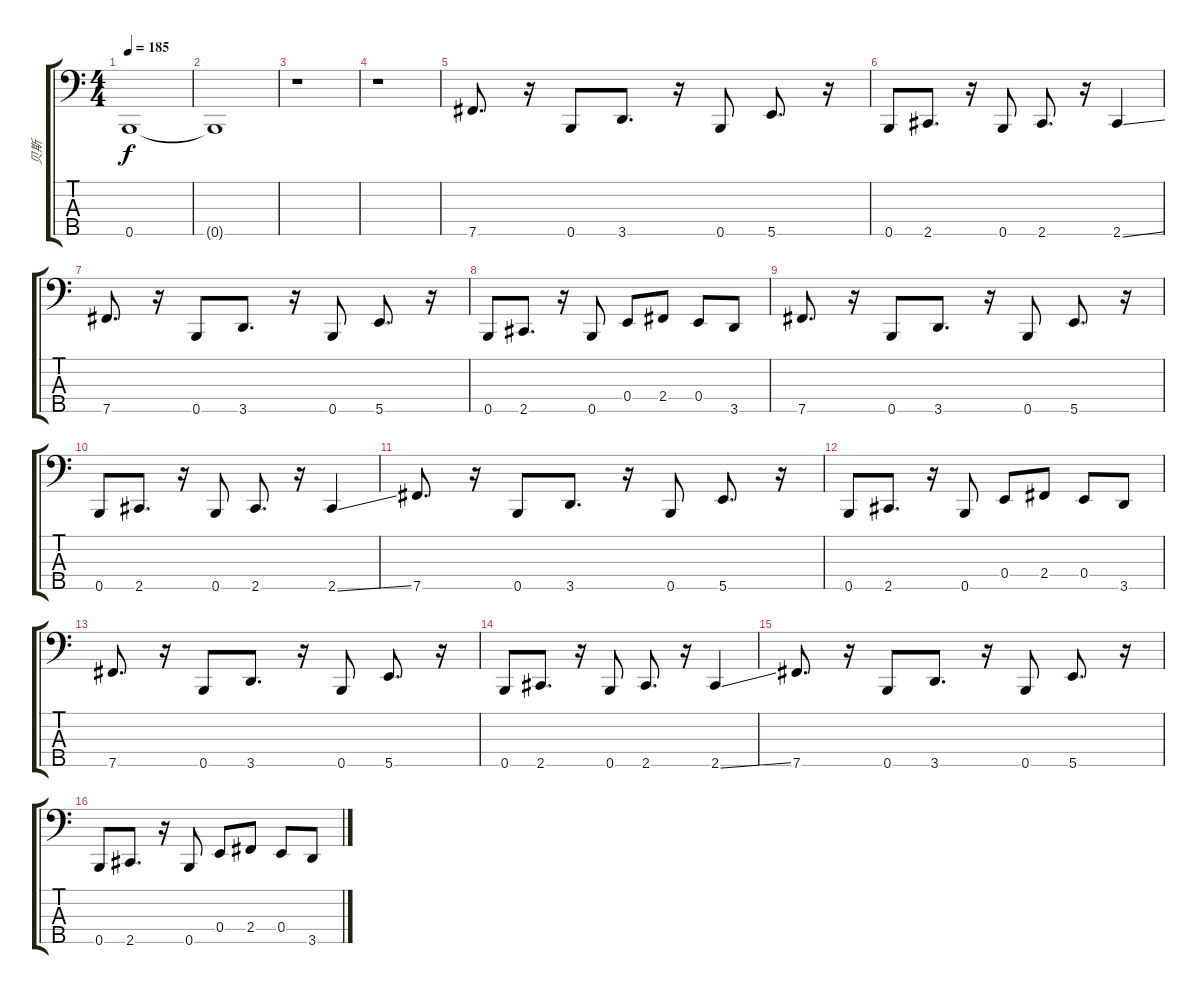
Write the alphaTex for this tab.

\track ("贝斯" "贝斯") {instrument electricbasspick}
\staff {score tabs}
\tuning (G2 D2 A1 E1 B0) {hide}
\ts (4 4)
\tempo 185
\clef f4
\ks c
0.5.1{dy f} |
0.5{t}.1 |
r.1 |
r.1 |
7.5.8{d} r.16 0.5.8 3.5.8{d} r.16 0.5.8 5.5.8{d} r.16 |
0.5.8 2.5.8{d} r.16 0.5.8 2.5.8{d} r.16 2.5{ss}.4 |
7.5.8{d} r.16 0.5.8 3.5.8{d} r.16 0.5.8 5.5.8{d} r.16 |
0.5.8 2.5.8{d} r.16 0.5.8 0.4.8 2.4.8 0.4.8 3.5.8 |
7.5.8{d} r.16 0.5.8 3.5.8{d} r.16 0.5.8 5.5.8{d} r.16 |
0.5.8 2.5.8{d} r.16 0.5.8 2.5.8{d} r.16 2.5{ss}.4 |
7.5.8{d} r.16 0.5.8 3.5.8{d} r.16 0.5.8 5.5.8{d} r.16 |
0.5.8 2.5.8{d} r.16 0.5.8 0.4.8 2.4.8 0.4.8 3.5.8 |
7.5.8{d} r.16 0.5.8 3.5.8{d} r.16 0.5.8 5.5.8{d} r.16 |
0.5.8 2.5.8{d} r.16 0.5.8 2.5.8{d} r.16 2.5{ss}.4 |
7.5.8{d} r.16 0.5.8 3.5.8{d} r.16 0.5.8 5.5.8{d} r.16 |
0.5.8 2.5.8{d} r.16 0.5.8 0.4.8 2.4.8 0.4.8 3.5.8
